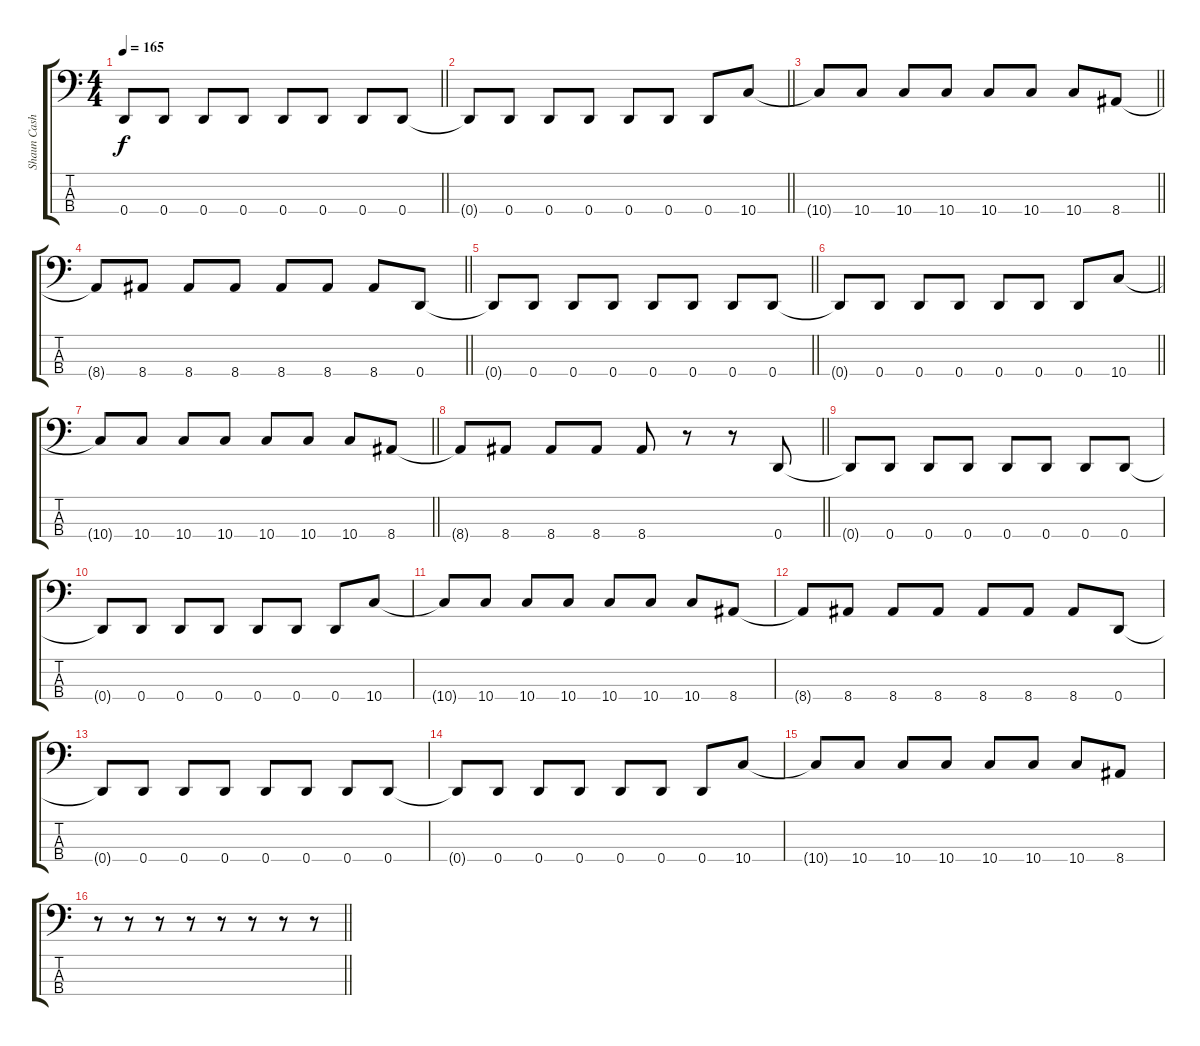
\track ("Shaun Cash" "Shaun Cash") {instrument electricbasspick}
\staff {score tabs}
\tuning (G2 D2 A1 D1) {hide}
\ts (4 4)
\tempo 165
\clef f4
\barLineRight lightlight
\ks c
0.4{t}.8{dy f} 0.4.8 0.4.8 0.4.8 0.4.8 0.4.8 0.4.8 0.4.8 |
\barLineRight lightlight
0.4{t}.8 0.4.8 0.4.8 0.4.8 0.4.8 0.4.8 0.4.8 10.4.8 |
\barLineRight lightlight
10.4{t}.8 10.4.8 10.4.8 10.4.8 10.4.8 10.4.8 10.4.8 8.4.8 |
\barLineRight lightlight
8.4{t}.8 8.4.8 8.4.8 8.4.8 8.4.8 8.4.8 8.4.8 0.4.8 |
\barLineRight lightlight
0.4{t}.8 0.4.8 0.4.8 0.4.8 0.4.8 0.4.8 0.4.8 0.4.8 |
\barLineRight lightlight
0.4{t}.8 0.4.8 0.4.8 0.4.8 0.4.8 0.4.8 0.4.8 10.4.8 |
\barLineRight lightlight
10.4{t}.8 10.4.8 10.4.8 10.4.8 10.4.8 10.4.8 10.4.8 8.4.8 |
\barLineRight lightlight
8.4{t}.8 8.4.8 8.4.8 8.4.8 8.4.8 r.8 r.8 0.4.8 |
0.4{t}.8 0.4.8 0.4.8 0.4.8 0.4.8 0.4.8 0.4.8 0.4.8 |
0.4{t}.8 0.4.8 0.4.8 0.4.8 0.4.8 0.4.8 0.4.8 10.4.8 |
10.4{t}.8 10.4.8 10.4.8 10.4.8 10.4.8 10.4.8 10.4.8 8.4.8 |
8.4{t}.8 8.4.8 8.4.8 8.4.8 8.4.8 8.4.8 8.4.8 0.4.8 |
0.4{t}.8 0.4.8 0.4.8 0.4.8 0.4.8 0.4.8 0.4.8 0.4.8 |
0.4{t}.8 0.4.8 0.4.8 0.4.8 0.4.8 0.4.8 0.4.8 10.4.8 |
10.4{t}.8 10.4.8 10.4.8 10.4.8 10.4.8 10.4.8 10.4.8 8.4.8 |
\barLineRight lightlight
r.8 r.8 r.8 r.8 r.8 r.8 r.8 r.8
